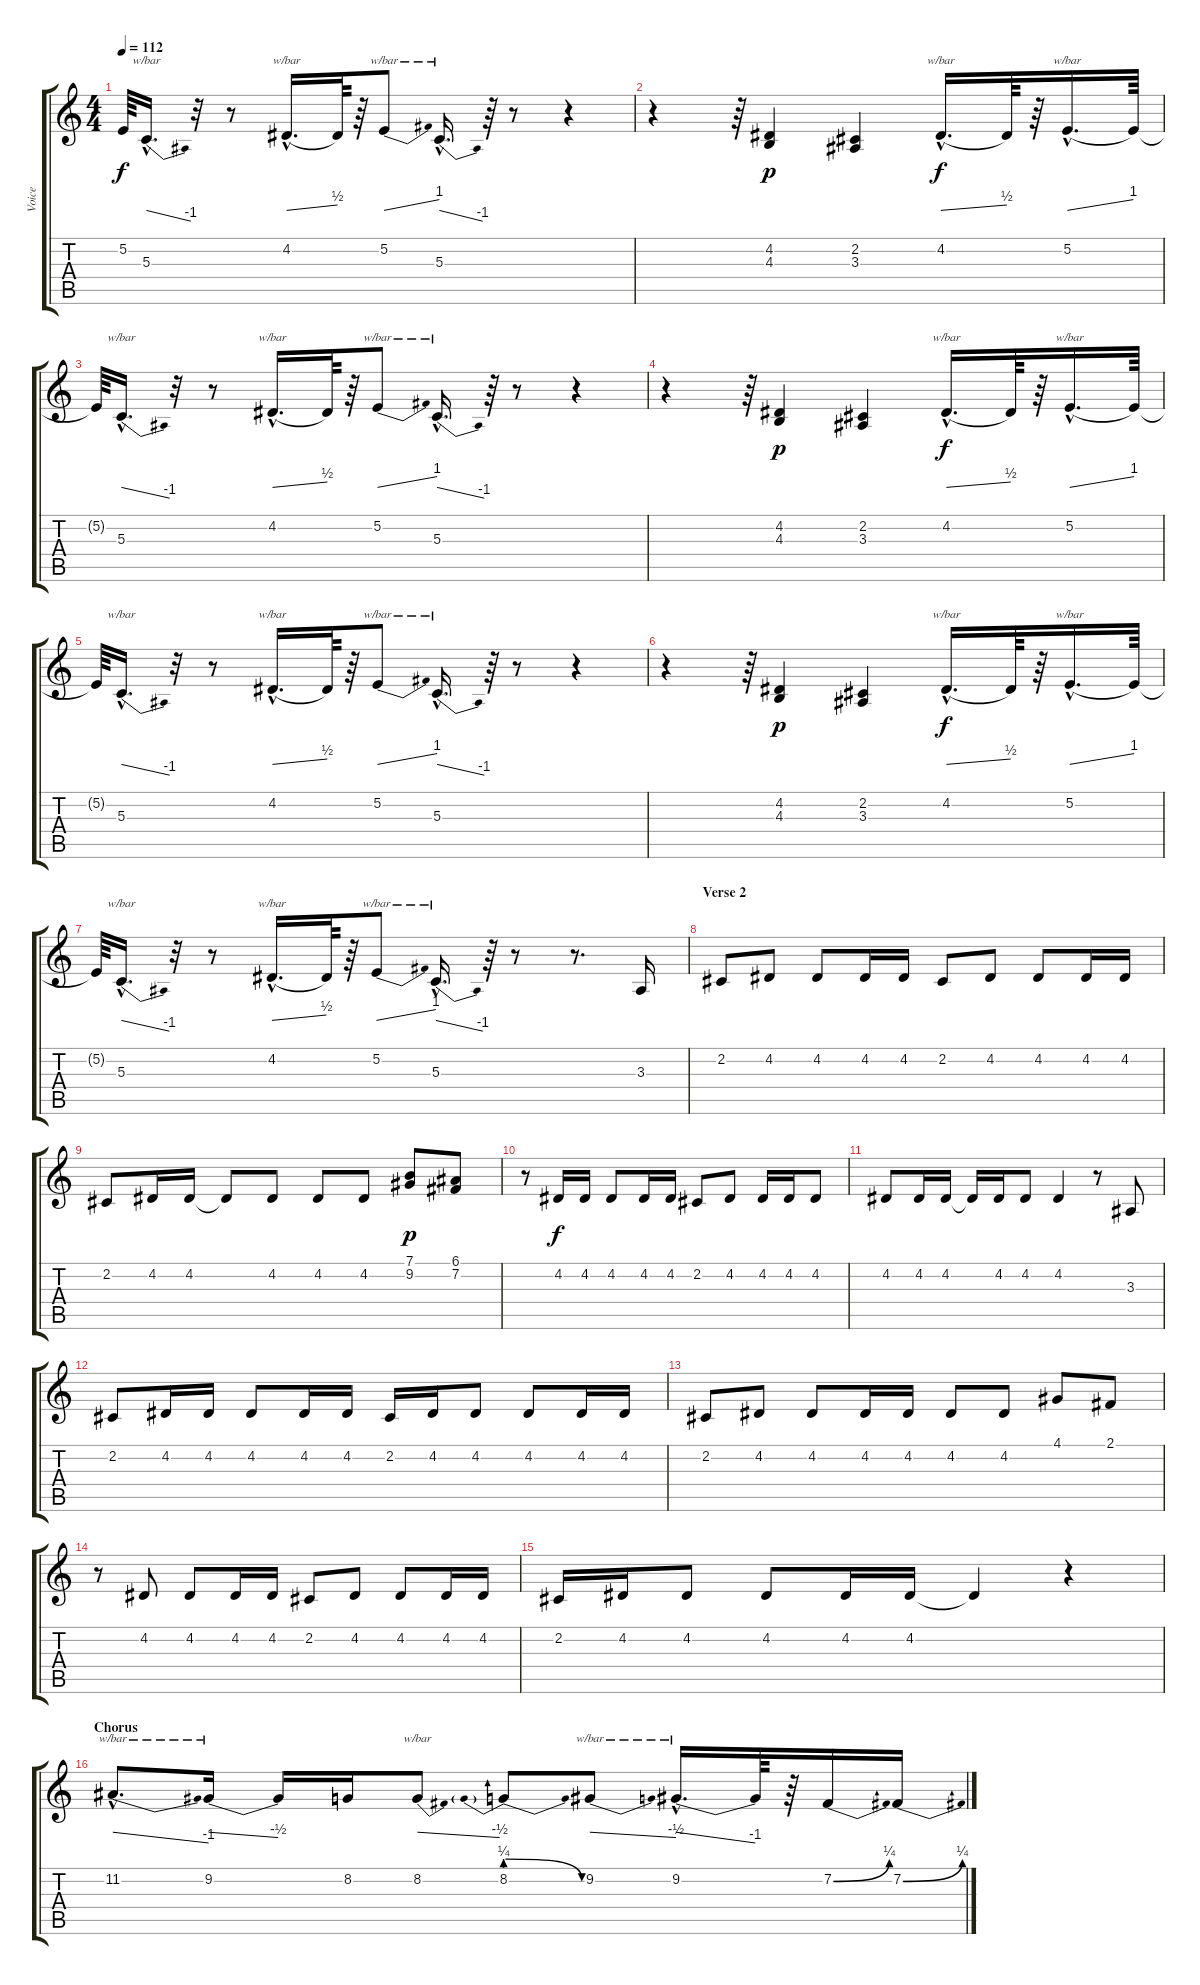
\track ("Voice" "Voice") {instrument clarinet}
\staff {score tabs}
\tuning (E4 B3 G3 D3 A2 E2) {hide}
\ts (4 4)
\tempo 112
\clef g2
\ks c
5.2{t}.64{dy f} 5.3{hac}.16{d tbe (dive default 0 0 60 -4)} r.32 r.8 4.2{hac}.16{d tbe (dive default 0 0 60 2)} 4.2{t}.64 r.64 5.2.8{tbe (dive default 0 0 60 4)} 5.3{hac}.16{d tbe (dive default 0 0 60 -4)} r.64 r.8 r.4 |
r.4 r.64 (4.2 4.3).4{dy p} (2.2 3.3).4 4.2{hac}.16{d tbe (dive default 0 0 60 2) dy f} 4.2{t}.64 r.64 5.2{hac}.16{d tbe (dive default 0 0 60 4)} 5.2{t}.64 |
5.2{t}.64 5.3{hac}.16{d tbe (dive default 0 0 60 -4)} r.32 r.8 4.2{hac}.16{d tbe (dive default 0 0 60 2)} 4.2{t}.64 r.64 5.2.8{tbe (dive default 0 0 60 4)} 5.3{hac}.16{d tbe (dive default 0 0 60 -4)} r.64 r.8 r.4 |
r.4 r.64 (4.2 4.3).4{dy p} (2.2 3.3).4 4.2{hac}.16{d tbe (dive default 0 0 60 2) dy f} 4.2{t}.64 r.64 5.2{hac}.16{d tbe (dive default 0 0 60 4)} 5.2{t}.64 |
5.2{t}.64 5.3{hac}.16{d tbe (dive default 0 0 60 -4)} r.32 r.8 4.2{hac}.16{d tbe (dive default 0 0 60 2)} 4.2{t}.64 r.64 5.2.8{tbe (dive default 0 0 60 4)} 5.3{hac}.16{d tbe (dive default 0 0 60 -4)} r.64 r.8 r.4 |
r.4 r.64 (4.2 4.3).4{dy p} (2.2 3.3).4 4.2{hac}.16{d tbe (dive default 0 0 60 2) dy f} 4.2{t}.64 r.64 5.2{hac}.16{d tbe (dive default 0 0 60 4)} 5.2{t}.64 |
5.2{t}.64 5.3{hac}.16{d tbe (dive default 0 0 60 -4)} r.32 r.8 4.2{hac}.16{d tbe (dive default 0 0 60 2)} 4.2{t}.64 r.64 5.2.8{tbe (dive default 0 0 60 4)} 5.3{hac}.16{d tbe (dive default 0 0 60 -4)} r.64 r.8 r.8{d} 3.3.16{balance 8} |
\section ("" "Verse 2")
2.2.8 4.2.8 4.2.8 4.2.16 4.2.16 2.2.8 4.2.8 4.2.8 4.2.16 4.2.16 |
2.2.8 4.2.16 4.2.16 4.2{t}.8 4.2.8 4.2.8 4.2.8 (7.1 9.2).8{dy p} (6.1 7.2).8 |
r.8 4.2.16{dy f} 4.2.16 4.2.8 4.2.16 4.2.16 2.2.8 4.2.8 4.2.16 4.2.16 4.2.8 |
4.2.8 4.2.16 4.2.16 4.2{t}.16 4.2.16 4.2.8 4.2.4 r.8 3.3.8 |
2.2.8 4.2.16 4.2.16 4.2.8 4.2.16 4.2.16 2.2.16 4.2.16 4.2.8 4.2.8 4.2.16 4.2.16 |
2.2.8 4.2.8 4.2.8 4.2.16 4.2.16 4.2.8 4.2.8 4.1.8 2.1.8 |
r.8 4.2.8 4.2.8 4.2.16 4.2.16 2.2.8 4.2.8 4.2.8 4.2.16 4.2.16 |
2.2.16 4.2.16 4.2.8 4.2.8 4.2.16 4.2.16 4.2{t}.4 r.4 |
\section ("" "Chorus")
11.2{hac}.8{d tbe (dive default 0 0 60 -4) balance 3} 9.2.16{tbe (dive default 0 0 60 -2)} 9.2{t}.16 8.2.16 8.2.8{tbe (dive default 0 0 60 -2)} 8.2{be (prebendrelease 0 1 60 0)}.8 9.2.8{tbe (dive default 0 0 60 -2)} 9.2{hac}.16{d tbe (dive default 0 0 60 -4)} 9.2{t}.64 r.64 7.2{be (bend 0 0 60 1)}.16 7.2{be (bend 0 0 60 1)}.16
